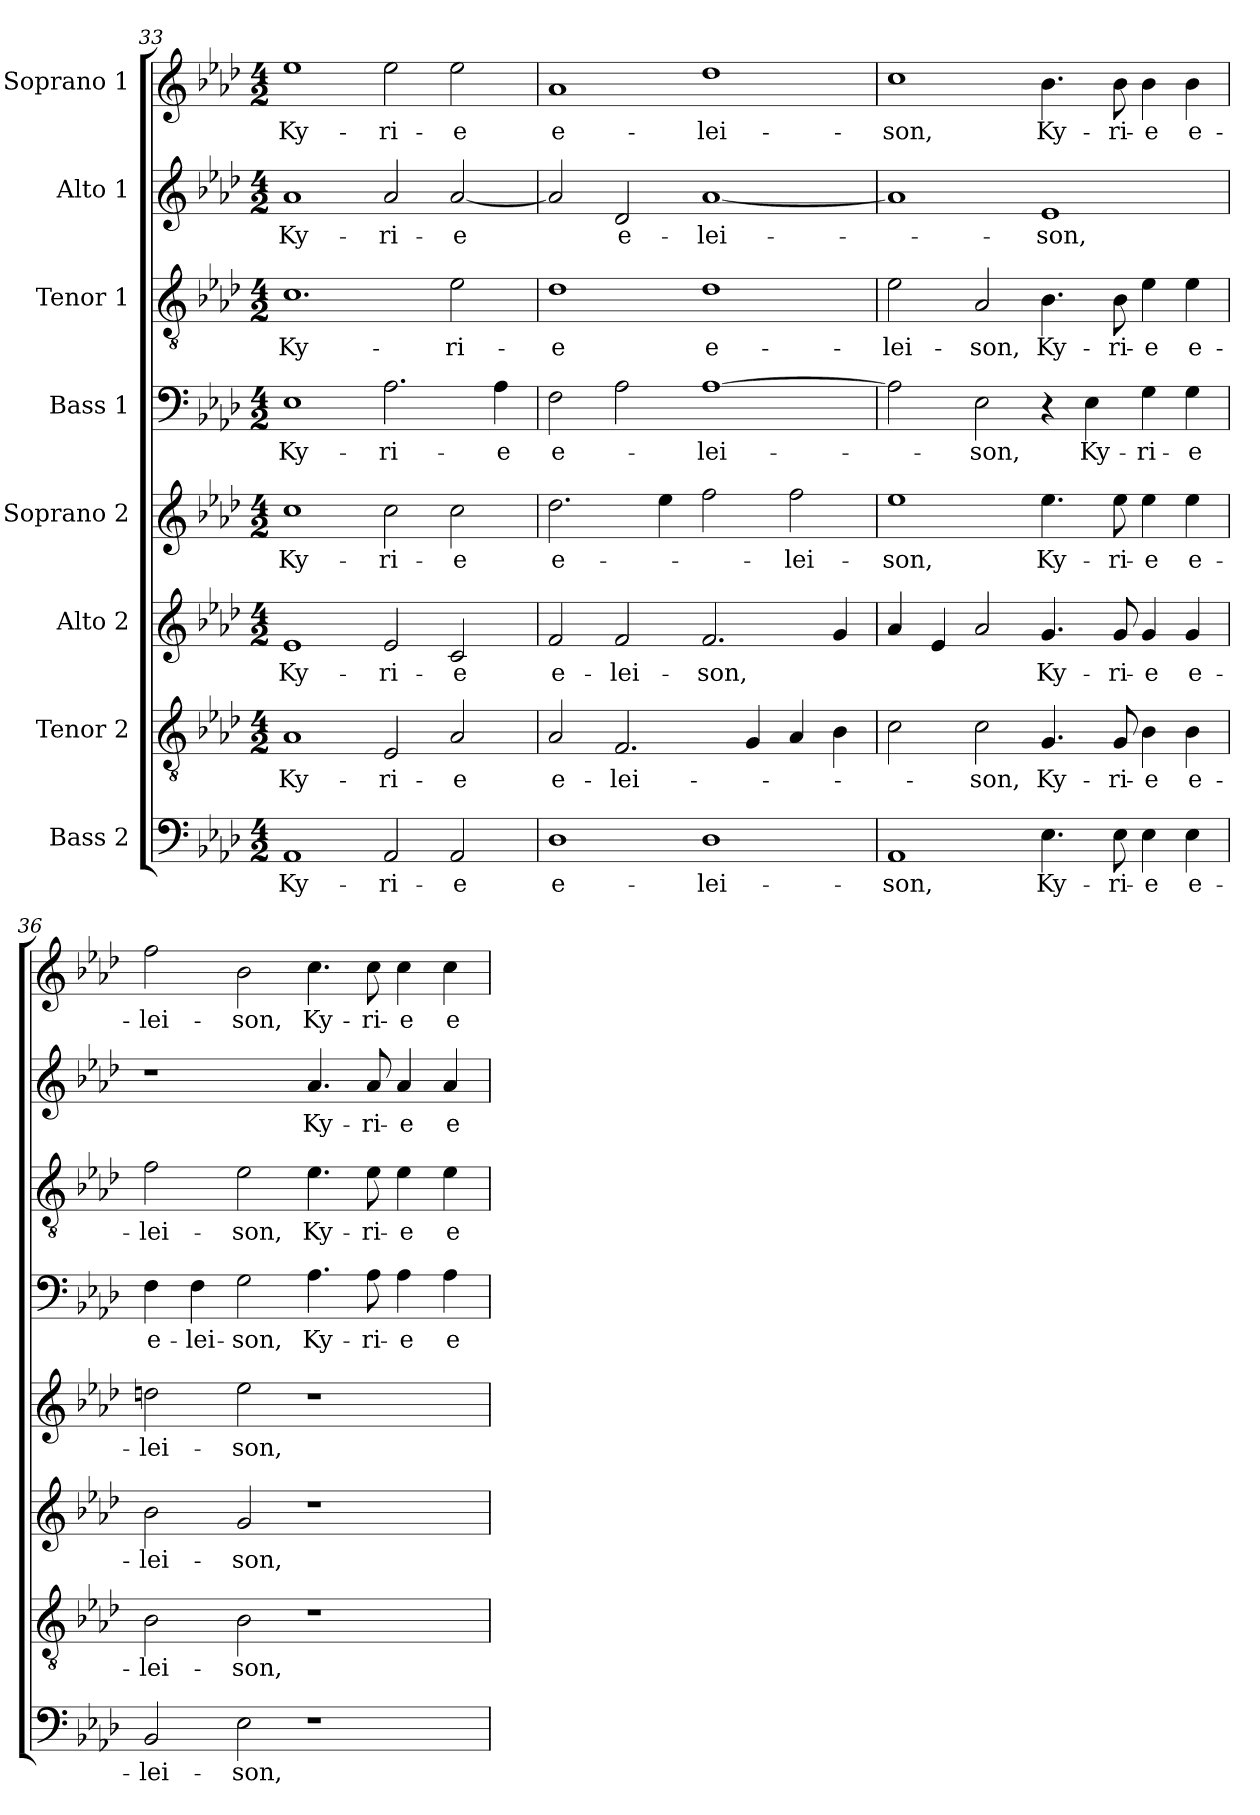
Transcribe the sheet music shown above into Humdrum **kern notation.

**kern	**text	**kern	**text	**kern	**text	**kern	**text	**kern	**text	**kern	**text	**kern	**text	**kern	**text
*part8	*part8	*part7	*part7	*part6	*part6	*part5	*part5	*part4	*part4	*part3	*part3	*part2	*part2	*part1	*part1
*staff8	*staff8	*staff7	*staff7	*staff6	*staff6	*staff5	*staff5	*staff4	*staff4	*staff3	*staff3	*staff2	*staff2	*staff1	*staff1
*I"Bass 2	*	*I"Tenor 2	*	*I"Alto 2	*	*I"Soprano 2	*	*I"Bass 1	*	*I"Tenor 1	*	*I"Alto 1	*	*I"Soprano 1	*
!!LO:PB:g=z
*clefF4	*	*clefGv2	*	*clefG2	*	*clefG2	*	*clefF4	*	*clefGv2	*	*clefG2	*	*clefG2	*
*k[b-e-a-d-]	*	*k[b-e-a-d-]	*	*k[b-e-a-d-]	*	*k[b-e-a-d-]	*	*k[b-e-a-d-]	*	*k[b-e-a-d-]	*	*k[b-e-a-d-]	*	*k[b-e-a-d-]	*
*A-:	*	*A-:	*	*A-:	*	*A-:	*	*A-:	*	*A-:	*	*A-:	*	*A-:	*
*M4/2	*	*M4/2	*	*M4/2	*	*M4/2	*	*M4/2	*	*M4/2	*	*M4/2	*	*M4/2	*
=33	=33	=33	=33	=33	=33	=33	=33	=33	=33	=33	=33	=33	=33	=33	=33
1AA-	Ky-	1A-	Ky-	1e-	Ky-	1cc	Ky-	1E-	Ky-	1.c	Ky-	1a-	Ky-	1ee-	Ky-
2AA-/	-ri-	2E-/	-ri-	2e-/	-ri-	2cc\	-ri-	2.A-\	-ri-	.	.	2a-/	-ri-	2ee-\	-ri-
2AA-/	-e	2A-/	-e	2c/	-e	2cc\	-e	.	.	2e-\	-ri-	[2a-/	-e	2ee-\	-e
.	.	.	.	.	.	.	.	4A-\	-e	.	.	.	.	.	.
=34	=34	=34	=34	=34	=34	=34	=34	=34	=34	=34	=34	=34	=34	=34	=34
1D-	e-	2A-/	e-	2f/	e-	2.dd-\	e-	2F\	e-	1d-	-e	2a-/]	.	1a-	e-
.	.	2.F/	-lei-	2f/	-lei-	.	.	2A-\	.	.	.	2d-/	e-	.	.
.	.	.	.	.	.	4ee-\	.	.	.	.	.	.	.	.	.
1D-	-lei-	.	.	2.f/	-son,	2ff\	.	[1A-	-lei-	1d-	e-	[1a-	-lei-	1dd-	-lei-
.	.	4G/	.	.	.	.	.	.	.	.	.	.	.	.	.
.	.	4A-/	.	.	.	2ff\	-lei-	.	.	.	.	.	.	.	.
.	.	4B-\	.	4g/	.	.	.	.	.	.	.	.	.	.	.
=35	=35	=35	=35	=35	=35	=35	=35	=35	=35	=35	=35	=35	=35	=35	=35
1AA-	-son,	2c\	.	4a-/	.	1ee-	-son,	2A-\]	.	2e-\	-lei-	1a-]	.	1cc	-son,
.	.	.	.	4e-/	.	.	.	.	.	.	.	.	.	.	.
.	.	2c\	-son,	2a-/	.	.	.	2E-\	-son,	2A-/	-son,	.	.	.	.
4.E-\	Ky-	4.G/	Ky-	4.g/	Ky-	4.ee-\	Ky-	4r	.	4.B-\	Ky-	1e-	-son,	4.b-\	Ky-
.	.	.	.	.	.	.	.	4E-\	Ky-	.	.	.	.	.	.
8E-\	-ri-	8G/	-ri-	8g/	-ri-	8ee-\	-ri-	.	.	8B-\	-ri-	.	.	8b-\	-ri-
4E-\	-e	4B-\	-e	4g/	-e	4ee-\	-e	4G\	-ri-	4e-\	-e	.	.	4b-\	-e
4E-\	e-	4B-\	e-	4g/	e-	4ee-\	e-	4G\	-e	4e-\	e-	.	.	4b-\	e-
=36	=36	=36	=36	=36	=36	=36	=36	=36	=36	=36	=36	=36	=36	=36	=36
2BB-/	-lei-	2B-\	-lei-	2b-\	-lei-	2ddn\	-lei-	4F\	e-	2f\	-lei-	1r	.	2ff\	-lei-
.	.	.	.	.	.	.	.	4F\	-lei-	.	.	.	.	.	.
2E-\	-son,	2B-\	-son,	2g/	-son,	2ee-\	-son,	2G\	-son,	2e-\	-son,	.	.	2b-\	-son,
1r	.	1r	.	1r	.	1r	.	4.A-\	Ky-	4.e-\	Ky-	4.a-/	Ky-	4.cc\	Ky-
.	.	.	.	.	.	.	.	8A-\	-ri-	8e-\	-ri-	8a-/	-ri-	8cc\	-ri-
.	.	.	.	.	.	.	.	4A-\	-e	4e-\	-e	4a-/	-e	4cc\	-e
.	.	.	.	.	.	.	.	4A-\	e-	4e-\	e-	4a-/	e-	4cc\	e-
=	=	=	=	=	=	=	=	=	=	=	=	=	=	=	=
*-	*-	*-	*-	*-	*-	*-	*-	*-	*-	*-	*-	*-	*-	*-	*-
